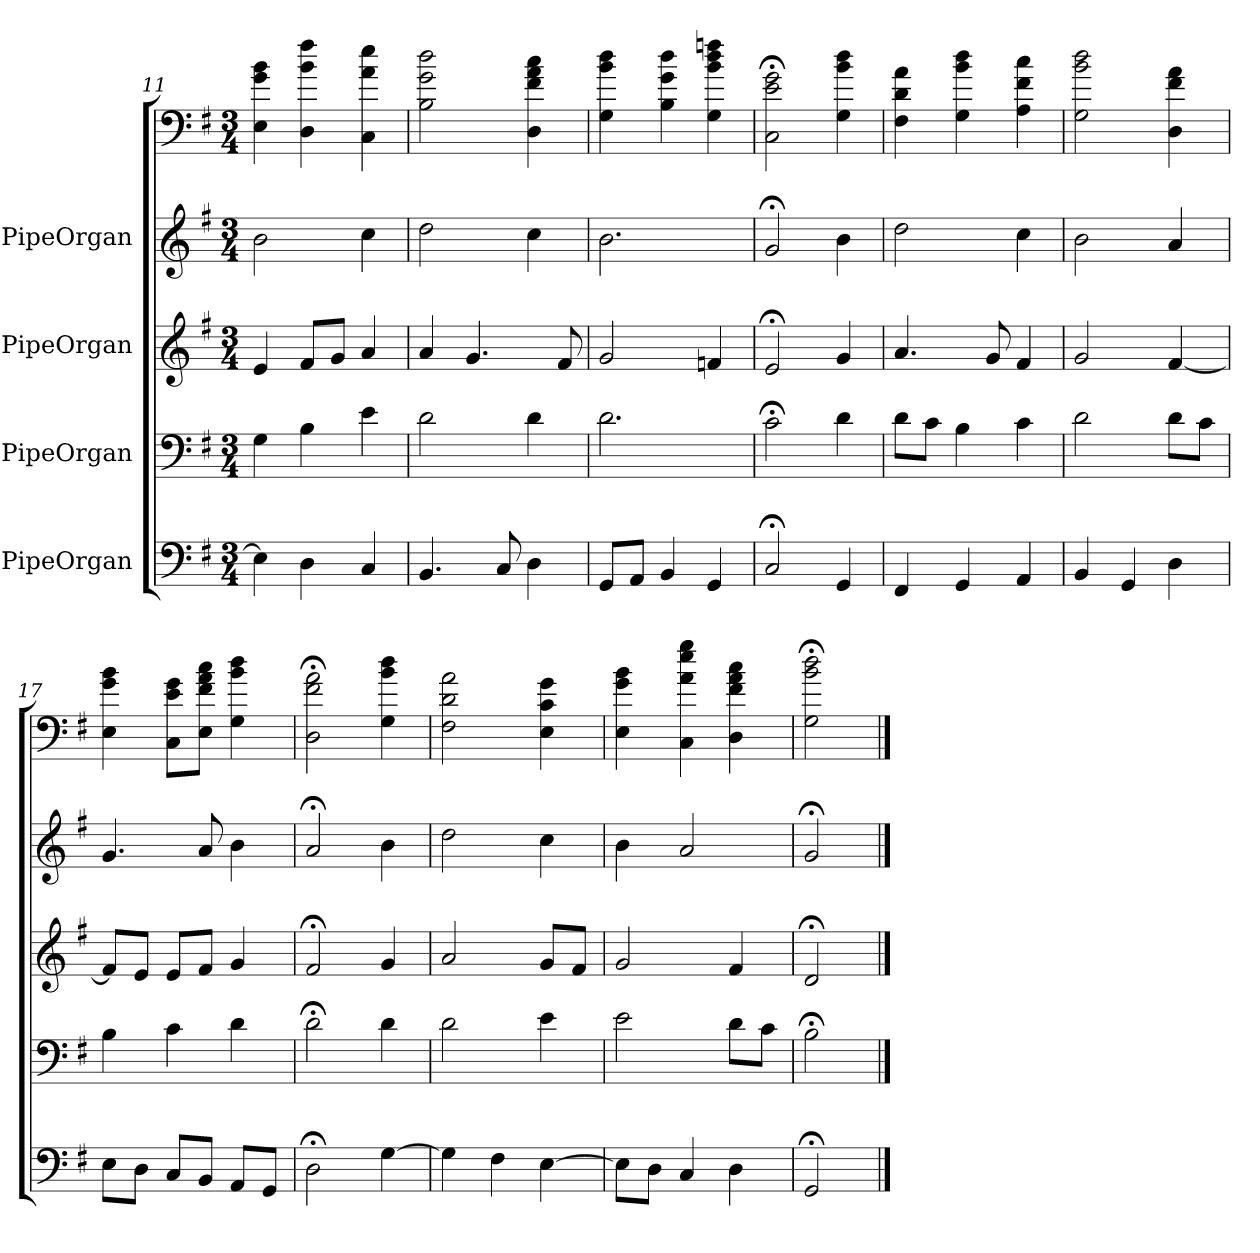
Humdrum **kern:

**kern	**kern	**kern	**kern	**kern
*part5	*part4	*part3	*part2	*part1
*staff5	*staff4	*staff3	*staff2	*staff1
*I"PipeOrgan	*I"PipeOrgan	*I"PipeOrgan	*I"PipeOrgan	*
*clefF4	*clefF4	*clefG2	*clefG2	*
*k[f#]	*k[f#]	*k[f#]	*k[f#]	*k[f#]
*G:	*G:	*G:	*G:	*G:
*M3/4	*M3/4	*M3/4	*M3/4	*M3/4
=11	=11	=11	=11	=11
4E]	4G	4e	2b	4E 4g 4b
4D	4B	8f#/L	.	4D 4b 4ff#
.	.	8g/J	.	.
4C	4e	4a	4cc	4C 4a 4ee
=12	=12	=12	=12	=12
4.BB	2d	4a	2dd	2B 2g 2dd
.	.	4.g	.	.
8C	.	.	.	.
4D	4d	.	4cc	4D 4f# 4a 4cc
.	.	8f#	.	.
=13	=13	=13	=13	=13
8GG/L	2.d	2g	2.b	4G 4b 4dd
8AA/J	.	.	.	.
4BB	.	.	.	4B 4g 4dd
4GG	.	4fn	.	4G 4b 4dd 4ffn
=14	=14	=14	=14	=14
2C;<	2c;<	2e;<	2g;<	2C;< 2e;< 2g;<
4GG	4d	4g	4b	4G 4b 4dd
=15	=15	=15	=15	=15
4FF#	8d\L	4.a	2dd	4F# 4d 4a
.	8c\J	.	.	.
4GG	4B	.	.	4G 4b 4dd
.	.	8g	.	.
4AA	4c	4f#	4cc	4A 4f# 4cc
=16	=16	=16	=16	=16
4BB	2d	2g	2b	2G 2b 2dd
4GG	.	.	.	.
4D	8d\L	[4f#	4a	4D 4f# 4a
.	8c\J	.	.	.
=17	=17	=17	=17	=17
8E\L	4B	8f#/L]	4.g	4E 4g 4b
8D\J	.	8e/J	.	.
8C/L	4c	8e/L	.	8C 8e 8gL
8BB/J	.	8f#/J	8a	8E 8f# 8a 8ccJ
8AA/L	4d	4g	4b	4G 4b 4dd
8GG/J	.	.	.	.
=18	=18	=18	=18	=18
2D;<	2d;<	2f#;<	2a;<	2D;< 2f#;< 2a;<
[4G	4d	4g	4b	4G 4b 4dd
=19	=19	=19	=19	=19
4G]	2d	2a	2dd	2F# 2d 2a
4F#	.	.	.	.
[4E	4e	8g/L	4cc	4E 4c 4g
.	.	8f#/J	.	.
=20	=20	=20	=20	=20
8E\L]	2e	2g	4b	4E 4g 4b
8D\J	.	.	.	.
4C	.	.	2a	4C 4a 4ee 4gg
4D	8d\L	4f#	.	4D 4f# 4a 4cc
.	8c\J	.	.	.
=21	=21	=21	=21	=21
2GG;<	2B;<	2d;<	2g;<	2G;< 2b;< 2dd;<
==	==	==	==	==
*-	*-	*-	*-	*-
